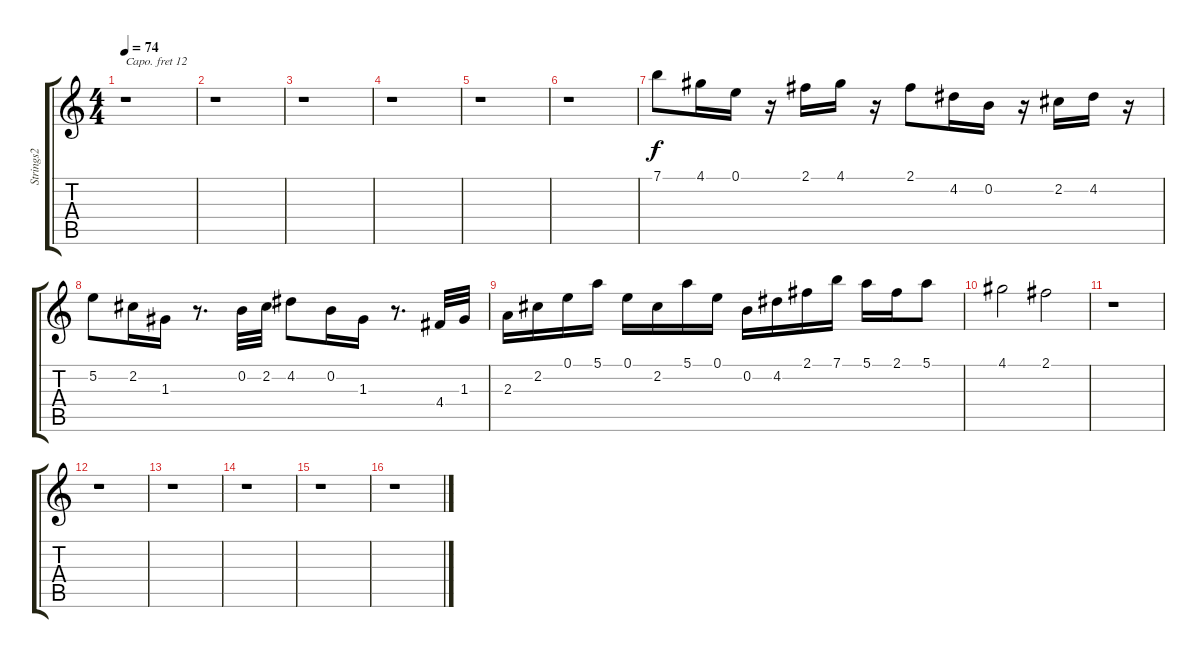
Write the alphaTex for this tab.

\track ("Strings2" "Strings2") {instrument stringensemble1}
\staff {score tabs}
\capo 12
\tuning (E4 B3 G3 D3 A2 E2) {hide}
\ts (4 4)
\tempo 74
\clef g2
\ks c
r.1{dy f} |
r.1 |
r.1 |
r.1 |
r.1 |
r.1 |
7.1.8 4.1.16 0.1.16 r.16 2.1.16 4.1.16 r.16 2.1.8 4.2.16 0.2.16 r.16 2.2.16 4.2.16 r.16 |
5.2.8 2.2.16 1.3.16 r.8{d} 0.2.32 2.2.32 4.2.8 0.2.16 1.3.16 r.8{d} 4.4.32 1.3.32 |
2.3.16 2.2.16 0.1.16 5.1.16 0.1.16 2.2.16 5.1.16 0.1.16 0.2.16 4.2.16 2.1.16 7.1.16 5.1.16 2.1.16 5.1.8 |
4.1.2 2.1.2 |
r.1 |
r.1 |
r.1 |
r.1 |
r.1 |
r.1
